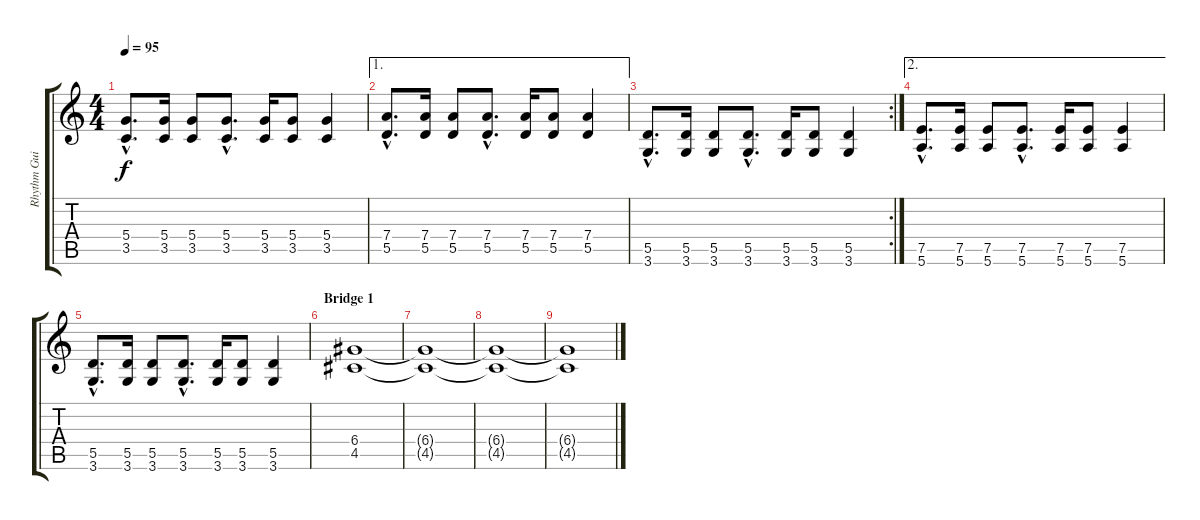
\track ("Rhythm Guitar" "Rhythm Gui") {instrument distortionguitar}
\staff {score tabs}
\tuning (E4 B3 G3 D3 A2 E2) {hide}
\ts (4 4)
\tempo 95
\clef g2
\ks c
(5.4{hac} 3.5{hac}).8{d dy f} (5.4 3.5).16 (5.4 3.5).8 (5.4{hac} 3.5{hac}).8{d} (5.4 3.5).16 (5.4 3.5).8 (5.4 3.5).4 |
\ae 1
(7.4{hac} 5.5{hac}).8{d} (7.4 5.5).16 (7.4 5.5).8 (7.4{hac} 5.5{hac}).8{d} (7.4 5.5).16 (7.4 5.5).8 (7.4 5.5).4 |
\rc 2
(5.5{hac} 3.6{hac}).8{d} (5.5 3.6).16 (5.5 3.6).8 (5.5{hac} 3.6{hac}).8{d} (5.5 3.6).16 (5.5 3.6).8 (5.5 3.6).4 |
\ae 2
(7.5{hac} 5.6{hac}).8{d} (7.5 5.6).16 (7.5 5.6).8 (7.5{hac} 5.6{hac}).8{d} (7.5 5.6).16 (7.5 5.6).8 (7.5 5.6).4 |
(5.5{hac} 3.6{hac}).8{d} (5.5 3.6).16 (5.5 3.6).8 (5.5{hac} 3.6{hac}).8{d} (5.5 3.6).16 (5.5 3.6).8 (5.5 3.6).4 |
\section ("" "Bridge 1")
(6.4 4.5).1{volume 7} |
(6.4{t} 4.5{t}).1 |
(6.4{t} 4.5{t}).1{volume 0} |
(6.4{t} 4.5{t}).1
